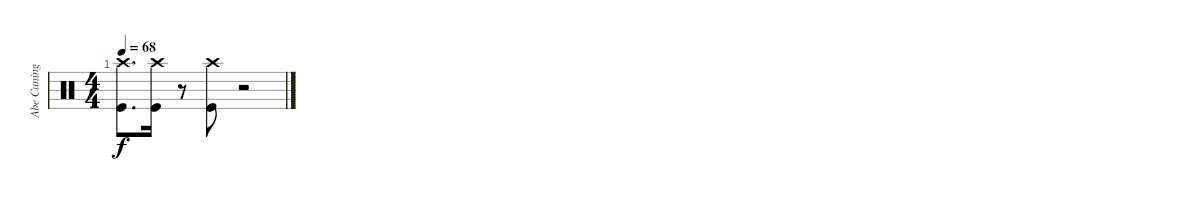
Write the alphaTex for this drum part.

\track ("Abe Cuningham" "Abe Cuning") {instrument percussion}
\staff {score}
\articulation defaults
\ts (4 4)
\tempo 68
\clef neutral
\ks c
("Crash high (hit)" "Kick (hit)").8{d dy f} ("Crash high (hit)" "Kick (hit)").16 r.8 ("Crash high (hit)" "Kick (hit)").8 r.2
